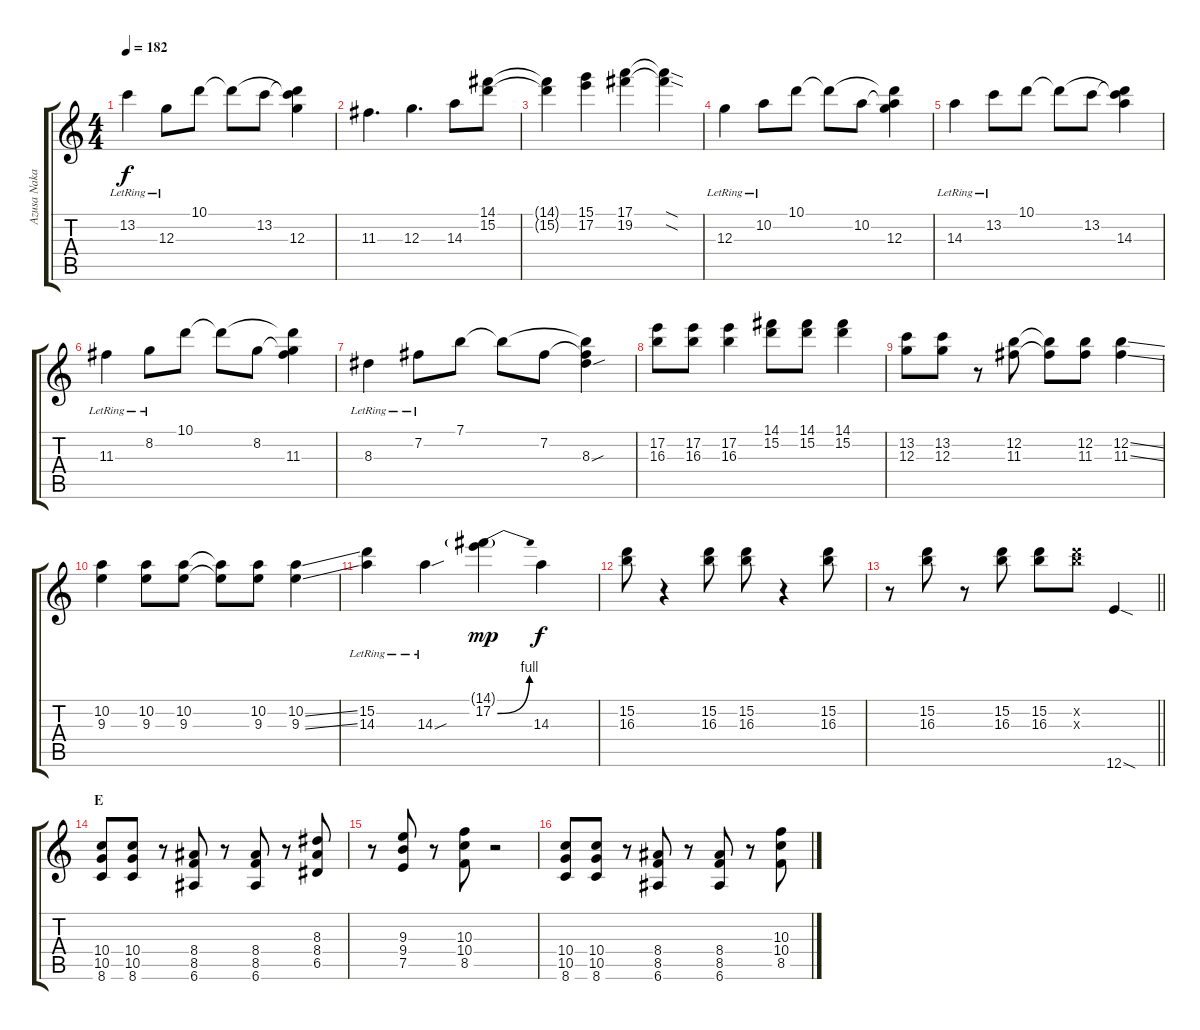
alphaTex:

\track ("Azusa Nakano" "Azusa Naka") {instrument overdrivenguitar}
\staff {score tabs}
\tuning (E4 B3 G3 D3 A2 E2) {hide}
\ts (4 4)
\tempo 182
\clef g2
\ks c
13.2{lr}.4{dy f} 12.3{lr}.8 10.1.8 10.1{t}.8 13.2.8 (10.1{t} 13.2{t} 12.3).4 |
11.3.4{d} 12.3.4{d} 14.3.8 (14.1 15.2).8 |
(14.1{t} 15.2{t}).4 (15.1 17.2).4 (17.1 19.2).4 (17.1{sod t} 19.2{sod t}).4 |
12.3{lr}.4 10.2{lr}.8 10.1.8 10.1{t}.8 10.2.8 (10.1{t} 10.2{t} 12.3).4 |
14.3{lr}.4 13.2{lr}.8 10.1.8 10.1{t}.8 13.2.8 (10.1{t} 13.2{t} 14.3).4 |
11.3{lr}.4 8.2{lr}.8 10.1.8 10.1{t}.8 8.2.8 (10.1{t} 8.2{t} 11.3).4 |
8.3{lr}.4 7.2{lr}.8 7.1.8 7.1{t}.8 7.2.8 (7.1{t} 7.2{t} 8.3{sou}).4 |
(17.2 16.3).8 (17.2 16.3).8 (17.2 16.3).4 (14.1 15.2).8 (14.1 15.2).8 (14.1 15.2).4 |
(13.2 12.3).8 (13.2 12.3).8 r.8 (12.2 11.3).8 (12.2{t} 11.3{t}).8 (12.2 11.3).8 (12.2{ss} 11.3{ss}).4 |
(10.2 9.3).4 (10.2 9.3).8 (10.2 9.3).8 (10.2{t} 9.3{t}).8 (10.2 9.3).8 (10.2{ss} 9.3{ss}).4 |
(15.2{lr} 14.3{lr}).4 14.3{sou lr}.4 (14.1{g} 17.2{be (bend 0 0 60 4)}).4{dy mp} 14.3.4{dy f} |
(15.2 16.3).8 r.4 (15.2 16.3).8 (15.2 16.3).8 r.4 (15.2 16.3).8 |
\barLineRight lightlight
r.8 (15.2 16.3).8 r.8 (15.2 16.3).8 (15.2 16.3).8 (15.2{x} 16.3{x}).8 12.6{sod}.4 |
\section ("" "E")
(10.4 10.5 8.6).8 (10.4 10.5 8.6).8 r.8 (8.4 8.5 6.6).8 r.8 (8.4 8.5 6.6).8 r.8 (8.3 8.4 6.5).8 |
r.8 (9.3 9.4 7.5).8 r.8 (10.3 10.4 8.5).8 r.2 |
(10.4 10.5 8.6).8 (10.4 10.5 8.6).8 r.8 (8.4 8.5 6.6).8 r.8 (8.4 8.5 6.6).8 r.8 (10.3 10.4 8.5).8
